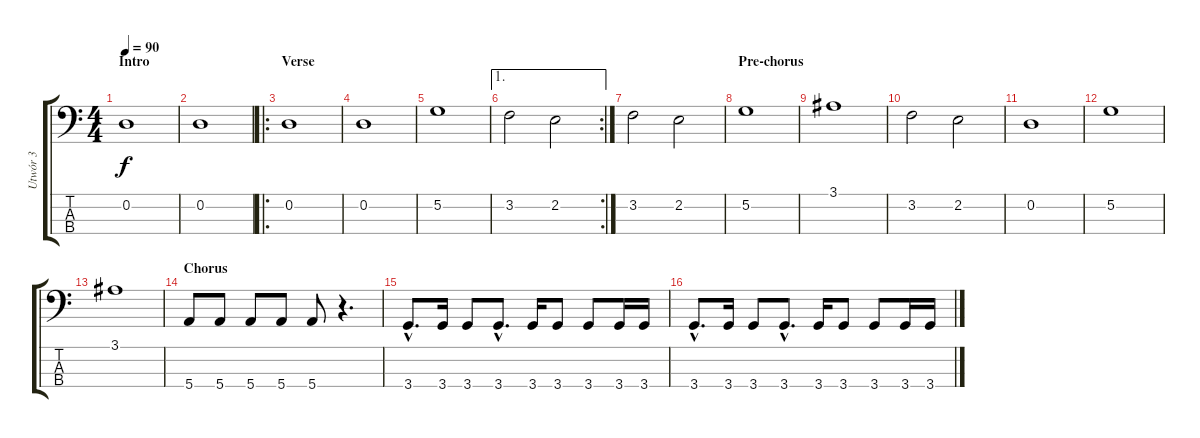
\track ("Utwór 3" "Utwór 3") {instrument electricbassfinger}
\staff {score tabs}
\tuning (G2 D2 A1 E1) {hide}
\ts (4 4)
\section ("" "Intro")
\tempo 90
\clef f4
\ks c
0.2.1{dy f instrument electricbassfinger} |
0.2.1 |
\ro
\section ("" "Verse")
0.2.1{instrument electricbassfinger} |
0.2.1 |
5.2.1 |
\ae 1
\rc 2
3.2.2 2.2.2 |
3.2.2 2.2.2 |
\section ("" "Pre-chorus")
5.2.1{instrument electricbassfinger} |
3.1.1 |
3.2.2 2.2.2 |
0.2.1 |
5.2.1{instrument electricbassfinger} |
3.1.1 |
\section ("" "Chorus")
5.4.8{instrument electricbassfinger} 5.4.8 5.4.8 5.4.8 5.4.8 r.4{d} |
3.4{hac}.8{d instrument electricbassfinger} 3.4.16 3.4.8 3.4{hac}.8{d} 3.4.16 3.4.8 3.4.8 3.4.16 3.4.16 |
3.4{hac}.8{d instrument electricbassfinger} 3.4.16 3.4.8 3.4{hac}.8{d} 3.4.16 3.4.8 3.4.8 3.4.16 3.4.16
